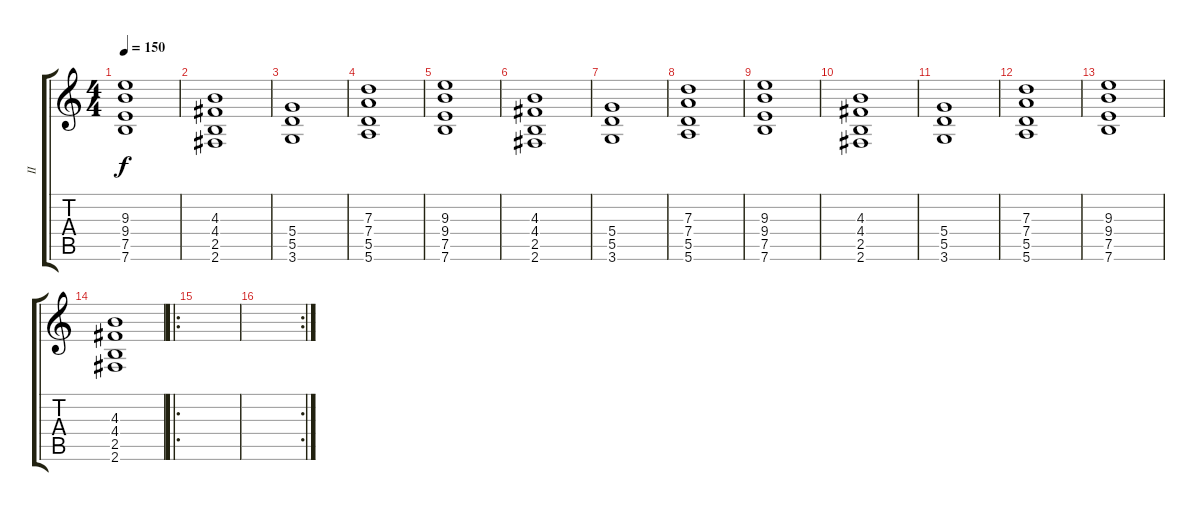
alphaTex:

\track ("II" "II") {instrument distortionguitar}
\staff {score tabs}
\tuning (E4 B3 G3 D3 A2 E2) {hide}
\ts (4 4)
\tempo 150
\clef g2
\ks c
(9.3 9.4 7.5 7.6).1{dy f} |
(4.3 4.4 2.5 2.6).1 |
(5.4 5.5 3.6).1 |
(7.3 7.4 5.5 5.6).1 |
(9.3 9.4 7.5 7.6).1 |
(4.3 4.4 2.5 2.6).1 |
(5.4 5.5 3.6).1 |
(7.3 7.4 5.5 5.6).1 |
(9.3 9.4 7.5 7.6).1 |
(4.3 4.4 2.5 2.6).1 |
(5.4 5.5 3.6).1 |
(7.3 7.4 5.5 5.6).1 |
(9.3 9.4 7.5 7.6).1 |
(4.3 4.4 2.5 2.6).1 |
\ro
|
\rc 2
